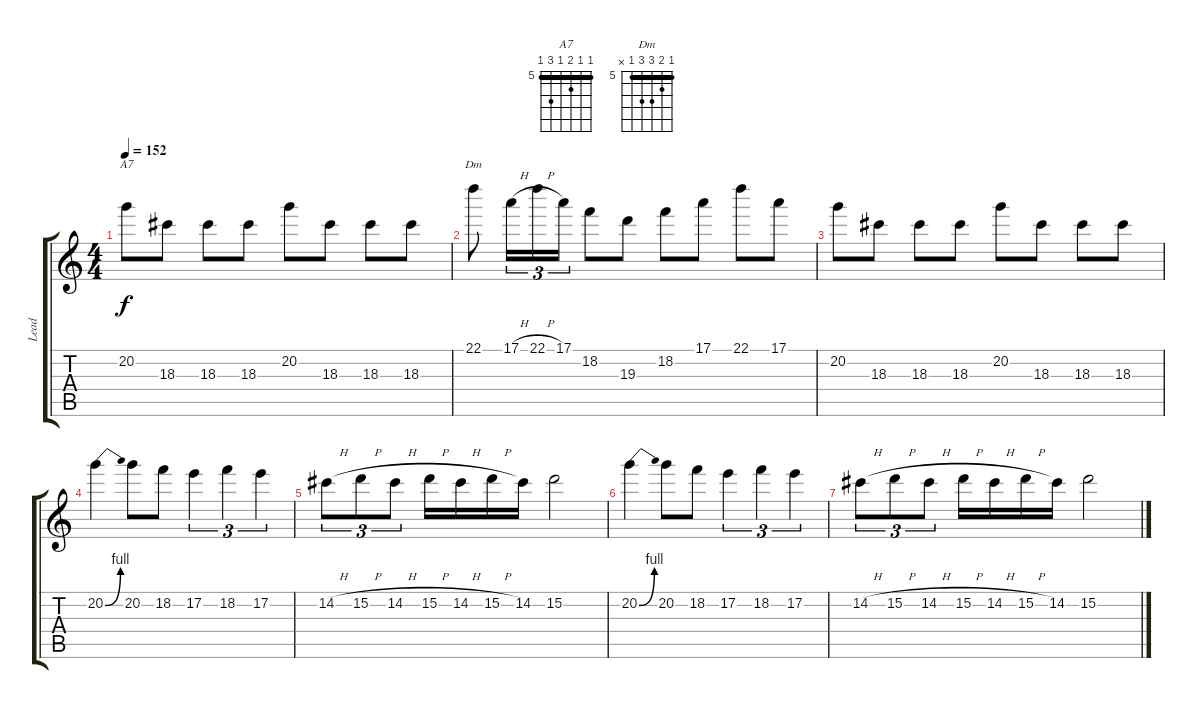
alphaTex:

\track ("Lead" "Lead") {instrument overdrivenguitar}
\staff {score tabs}
\tuning (E4 B3 G3 D3 A2 E2) {hide}
\chord ("A7" 5 5 6 5 7 5) {firstfret 5 barre 5}
\chord ("Dm" 5 6 7 7 5 x) {firstfret 5 barre 5}
\ts (4 4)
\tempo 152
\clef g2
\ks c
20.2.8{ch "A7" dy f} 18.3.8 18.3.8 18.3.8 20.2.8 18.3.8 18.3.8 18.3.8 |
22.1.8{ch "Dm"} 17.1{h}.16{tu (3 2)} 22.1{h}.16{tu (3 2)} 17.1.16{tu (3 2)} 18.2.8 19.3.8 18.2.8 17.1.8 22.1.8 17.1.8 |
20.2.8 18.3.8 18.3.8 18.3.8 20.2.8 18.3.8 18.3.8 18.3.8 |
20.2{be (bend 0 0 60 4)}.4 20.2.8 18.2.8 17.2.4{tu (3 2)} 18.2.4{tu (3 2)} 17.2.4{tu (3 2)} |
14.2{h}.8{tu (3 2)} 15.2{h}.8{tu (3 2)} 14.2{h}.8{tu (3 2)} 15.2{h}.16 14.2{h}.16 15.2{h}.16 14.2.16 15.2.2 |
20.2{be (bend 0 0 60 4)}.4 20.2.8 18.2.8 17.2.4{tu (3 2)} 18.2.4{tu (3 2)} 17.2.4{tu (3 2)} |
14.2{h}.8{tu (3 2)} 15.2{h}.8{tu (3 2)} 14.2{h}.8{tu (3 2)} 15.2{h}.16 14.2{h}.16 15.2{h}.16 14.2.16 15.2.2
